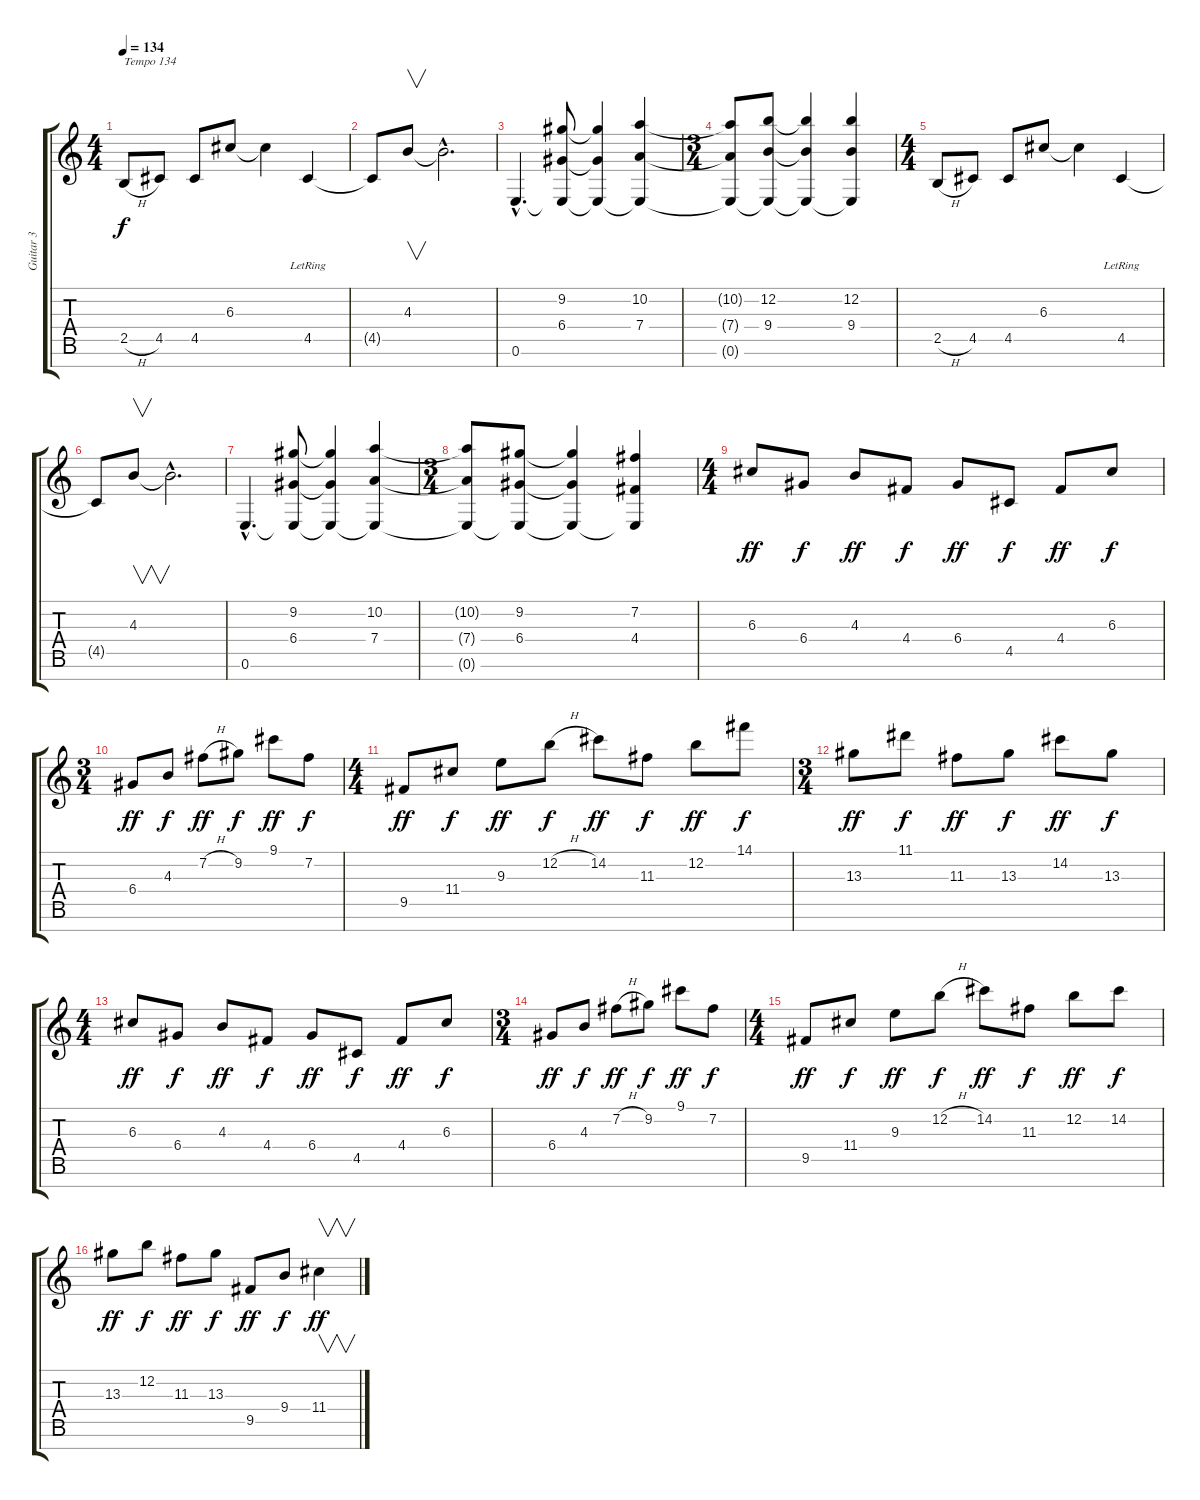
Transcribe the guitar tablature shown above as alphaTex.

\track ("Guitar 3" "Guitar 3") {instrument distortionguitar}
\staff {score tabs}
\tuning (E4 B3 G3 D3 A2 E2 B1) {hide}
\ts (4 4)
\tempo 134
\clef g2
\ks c
2.5{h}.8{txt "Tempo 134" dy f} 4.5.8 4.5.8 6.3.8 6.3{t}.4 4.5{lr}.4 |
4.5{t}.8 4.3.8{v} 4.3{hac t}.2{d} |
0.6{hac}.4{d} (9.2 6.4 0.6{t}).8 (9.2{t} 6.4{t} 0.6{t}).4 (10.2 7.4 0.6{t}).4 |
\ts (3 4)
(10.2{t} 7.4{t} 0.6{t}).8 (12.2 9.4 0.6{t}).8 (12.2{t} 9.4{t} 0.6{t}).4 (12.2 9.4 0.6{t}).4 |
\ts (4 4)
2.5{h}.8 4.5.8 4.5.8 6.3.8 6.3{t}.4 4.5{lr}.4 |
4.5{t}.8 4.3.8{v} 4.3{hac t}.2{d} |
0.6{hac}.4{d} (9.2 6.4 0.6{t}).8 (9.2{t} 6.4{t} 0.6{t}).4 (10.2 7.4 0.6{t}).4 |
\ts (3 4)
(10.2{t} 7.4{t} 0.6{t}).8 (9.2 6.4 0.6{t}).8 (9.2{t} 6.4{t} 0.6{t}).4 (7.2 4.4 0.6{t}).4 |
\ts (4 4)
6.3.8{dy ff} 6.4.8{dy f} 4.3.8{dy ff} 4.4.8{dy f} 6.4.8{dy ff} 4.5.8{dy f} 4.4.8{dy ff} 6.3.8{dy f} |
\ts (3 4)
6.4.8{dy ff} 4.3.8{dy f} 7.2{h}.8{dy ff} 9.2.8{dy f} 9.1.8{dy ff} 7.2.8{dy f} |
\ts (4 4)
9.5.8{dy ff} 11.4.8{dy f} 9.3.8{dy ff} 12.2{h}.8{dy f} 14.2.8{dy ff} 11.3.8{dy f} 12.2.8{dy ff} 14.1.8{dy f} |
\ts (3 4)
13.3.8{dy ff} 11.1.8{dy f} 11.3.8{dy ff} 13.3.8{dy f} 14.2.8{dy ff} 13.3.8{dy f} |
\ts (4 4)
6.3.8{dy ff} 6.4.8{dy f} 4.3.8{dy ff} 4.4.8{dy f} 6.4.8{dy ff} 4.5.8{dy f} 4.4.8{dy ff} 6.3.8{dy f} |
\ts (3 4)
6.4.8{dy ff} 4.3.8{dy f} 7.2{h}.8{dy ff} 9.2.8{dy f} 9.1.8{dy ff} 7.2.8{dy f} |
\ts (4 4)
9.5.8{dy ff} 11.4.8{dy f} 9.3.8{dy ff} 12.2{h}.8{dy f} 14.2.8{dy ff} 11.3.8{dy f} 12.2.8{dy ff} 14.2.8{dy f} |
13.3.8{dy ff} 12.2.8{dy f} 11.3.8{dy ff} 13.3.8{dy f} 9.5.8{dy ff} 9.4.8{dy f} 11.4.4{v dy ff}
